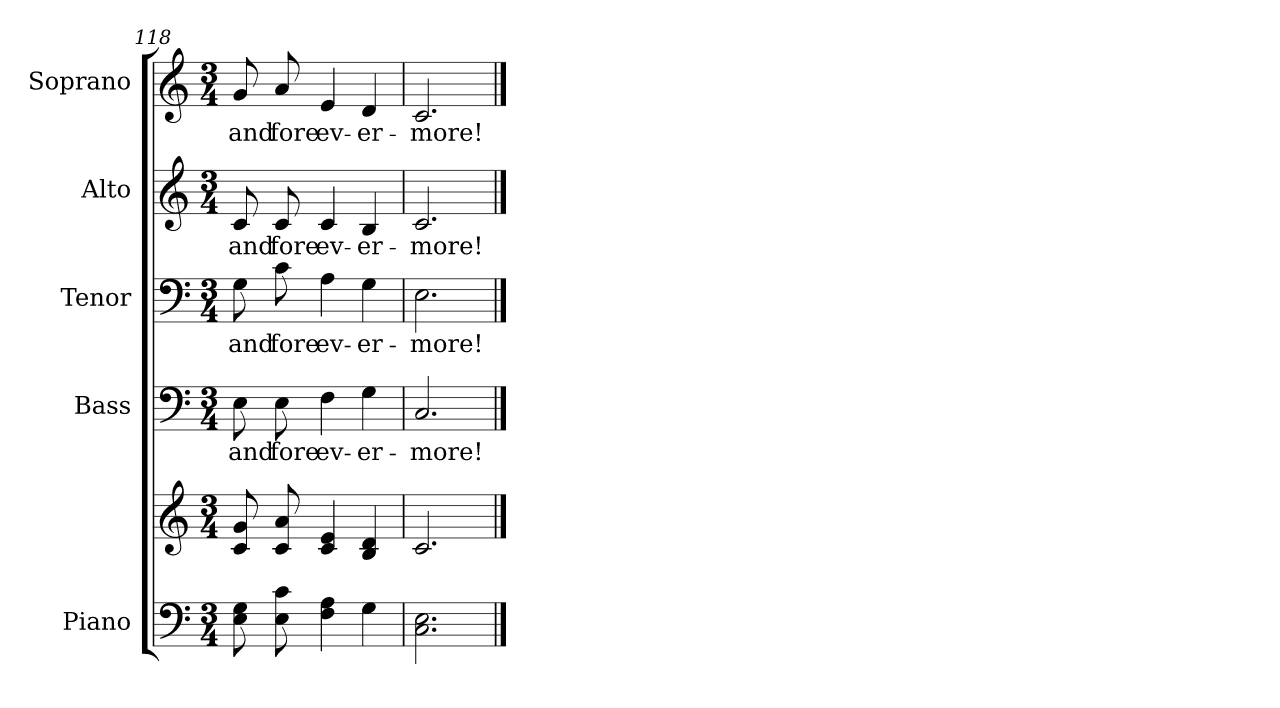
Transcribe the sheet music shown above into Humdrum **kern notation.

**kern	**kern	**kern	**text	**kern	**text	**kern	**text	**kern	**text
*part5	*part5	*part4	*part4	*part3	*part3	*part2	*part2	*part1	*part1
*staff6	*staff5	*staff4	*staff4	*staff3	*staff3	*staff2	*staff2	*staff1	*staff1
*I"Piano	*	*I"Bass	*	*I"Tenor	*	*I"Alto	*	*I"Soprano	*
*I'Pno.	*	*I'B.	*	*I'T.	*	*I'A.	*	*I'S.	*
*clefF4	*clefG2	*clefF4	*	*clefF4	*	*clefG2	*	*clefG2	*
*k[]	*k[]	*k[]	*	*k[]	*	*k[]	*	*k[]	*
*C:	*C:	*C:	*	*C:	*	*C:	*	*C:	*
*M3/4	*M3/4	*M3/4	*	*M3/4	*	*M3/4	*	*M3/4	*
=118	=118	=118	=118	=118	=118	=118	=118	=118	=118
!	!	!	!LO:LY:b:color=#000000	!	!	!	!	!	!
!	!	!	!	!	!LO:LY:b:color=#000000	!	!	!	!
!	!	!	!	!	!	!	!LO:LY:b:color=#000000	!	!
!	!	!	!	!	!	!	!	!	!LO:LY:b:color=#000000
8Ei\ 8Gi	8ci/ 8gi	8Ei\	and	8Gi\	and	8ci/	and	8gi/	and
!	!	!	!LO:LY:b:color=#000000	!	!	!	!	!	!
!	!	!	!	!	!LO:LY:b:color=#000000	!	!	!	!
!	!	!	!	!	!	!	!LO:LY:b:color=#000000	!	!
!	!	!	!	!	!	!	!	!	!LO:LY:b:color=#000000
8Ei\ 8ci	8ci/ 8ai	8Ei\	fore	8ci\	fore	8ci/	fore	8ai/	fore
!	!	!	!LO:LY:b:color=#000000	!	!	!	!	!	!
!	!	!	!	!	!LO:LY:b:color=#000000	!	!	!	!
!	!	!	!	!	!	!	!LO:LY:b:color=#000000	!	!
!	!	!	!	!	!	!	!	!	!LO:LY:b:color=#000000
4Fi\ 4Ai	4ci/ 4ei	4Fi\	ev-	4Ai\	ev-	4ci/	ev-	4ei/	ev-
!	!	!	!LO:LY:b:color=#000000	!	!	!	!	!	!
!	!	!	!	!	!LO:LY:b:color=#000000	!	!	!	!
!	!	!	!	!	!	!	!LO:LY:b:color=#000000	!	!
!	!	!	!	!	!	!	!	!	!LO:LY:b:color=#000000
4Gi\	4Bi/ 4di	4Gi\	-er-	4Gi\	-er-	4Bi/	-er-	4di/	-er-
!!LO:PB:g=z
=119	=119	=119	=119	=119	=119	=119	=119	=119	=119
!	!	!	!LO:LY:b:color=#000000	!	!	!	!	!	!
!	!	!	!	!	!LO:LY:b:color=#000000	!	!	!	!
!	!	!	!	!	!	!	!LO:LY:b:color=#000000	!	!
!	!	!	!	!	!	!	!	!	!LO:LY:b:color=#000000
2.Ci\ 2.Ei	2.ci/	2.Ci/	-more!	2.Ei\	-more!	2.ci/	-more!	2.ci/	-more!
==	==	==	==	==	==	==	==	==	==
*-	*-	*-	*-	*-	*-	*-	*-	*-	*-
